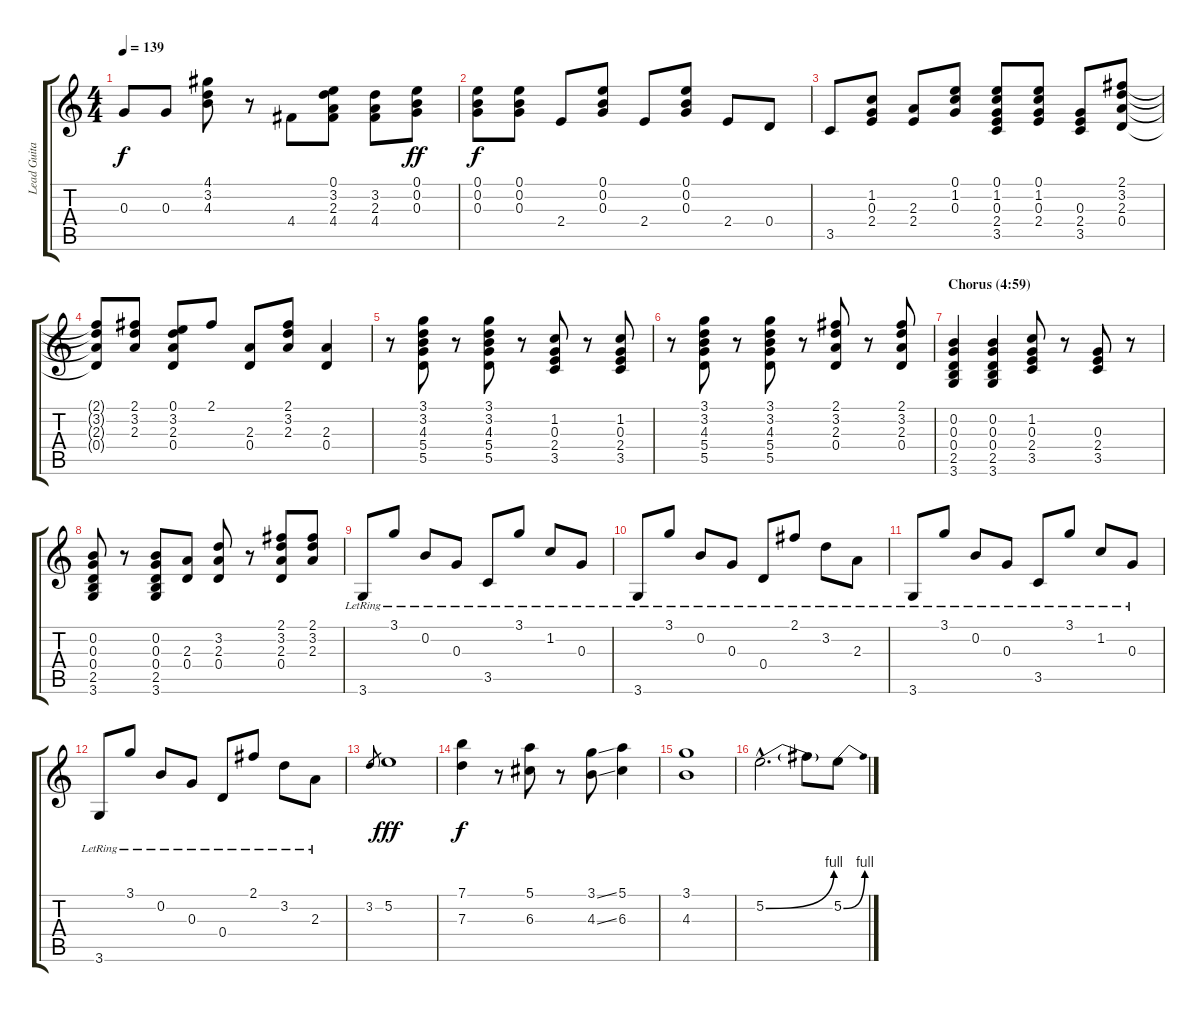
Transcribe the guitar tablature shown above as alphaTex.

\track ("Lead Guitar" "Lead Guita") {instrument electricguitarjazz}
\staff {score tabs}
\tuning (E4 B3 G3 D3 A2 E2) {hide}
\ts (4 4)
\tempo 139
\clef g2
\ks c
0.3.8{dy f} 0.3.8 (4.1 3.2 4.3).8 r.8 4.4.8 (0.1 3.2 2.3 4.4).8 (3.2 2.3 4.4).8 (0.1 0.2 0.3).8{dy ff} |
(0.1 0.2 0.3).8{dy f} (0.1 0.2 0.3).8 2.4.8 (0.1 0.2 0.3).8 2.4.8 (0.1 0.2 0.3).8 2.4.8 0.4.8 |
3.5.8 (1.2 0.3 2.4).8 (2.3 2.4).8 (0.1 1.2 0.3).8 (0.1 1.2 0.3 2.4 3.5).8 (0.1 1.2 0.3 2.4).8 (0.3 2.4 3.5).8 (2.1 3.2 2.3 0.4).8 |
(2.1{t} 3.2{t} 2.3{t} 0.4{t}).8 (2.1 3.2 2.3).8 (0.1 3.2 2.3 0.4).8 2.1.8 (2.3 0.4).8 (2.1 3.2 2.3).8 (2.3 0.4).4 |
r.8 (3.1 3.2 4.3 5.4 5.5).8 r.8 (3.1 3.2 4.3 5.4 5.5).8 r.8 (1.2 0.3 2.4 3.5).8 r.8 (1.2 0.3 2.4 3.5).8 |
r.8 (3.1 3.2 4.3 5.4 5.5).8 r.8 (3.1 3.2 4.3 5.4 5.5).8 r.8 (2.1 3.2 2.3 0.4).8 r.8 (2.1 3.2 2.3 0.4).8 |
\section ("" "Chorus (4:59)")
(0.2 0.3 0.4 2.5 3.6).4 (0.2 0.3 0.4 2.5 3.6).4 (1.2 0.3 2.4 3.5).8 r.8 (0.3 2.4 3.5).8 r.8 |
(0.2 0.3 0.4 2.5 3.6).8 r.8 (0.2 0.3 0.4 2.5 3.6).8 (2.3 0.4).8 (3.2 2.3 0.4).8 r.8 (2.1 3.2 2.3 0.4).8 (2.1 3.2 2.3).8 |
3.6{lr}.8 3.1{lr}.8 0.2{lr}.8 0.3{lr}.8 3.5{lr}.8 3.1{lr}.8 1.2{lr}.8 0.3{lr}.8 |
3.6{lr}.8 3.1{lr}.8 0.2{lr}.8 0.3{lr}.8 0.4{lr}.8 2.1{lr}.8 3.2{lr}.8 2.3{lr}.8 |
3.6{lr}.8 3.1{lr}.8 0.2{lr}.8 0.3{lr}.8 3.5{lr}.8 3.1{lr}.8 1.2{lr}.8 0.3{lr}.8 |
3.6{lr}.8 3.1{lr}.8 0.2{lr}.8 0.3{lr}.8 0.4{lr}.8 2.1{lr}.8 3.2{lr}.8 2.3{lr}.8 |
3.2.8{gr} 5.2.1{dy fff} |
(7.1 7.3).4{dy f} r.8 (5.1 6.3).8 r.8 (3.1{ss} 4.3{ss}).8 (5.1 6.3).4 |
(3.1 4.3).1 |
5.2{be (bend 0 0 60 4) hac}.2{d} 5.2{t}.8 5.2{be (bend 0 0 60 4)}.8
